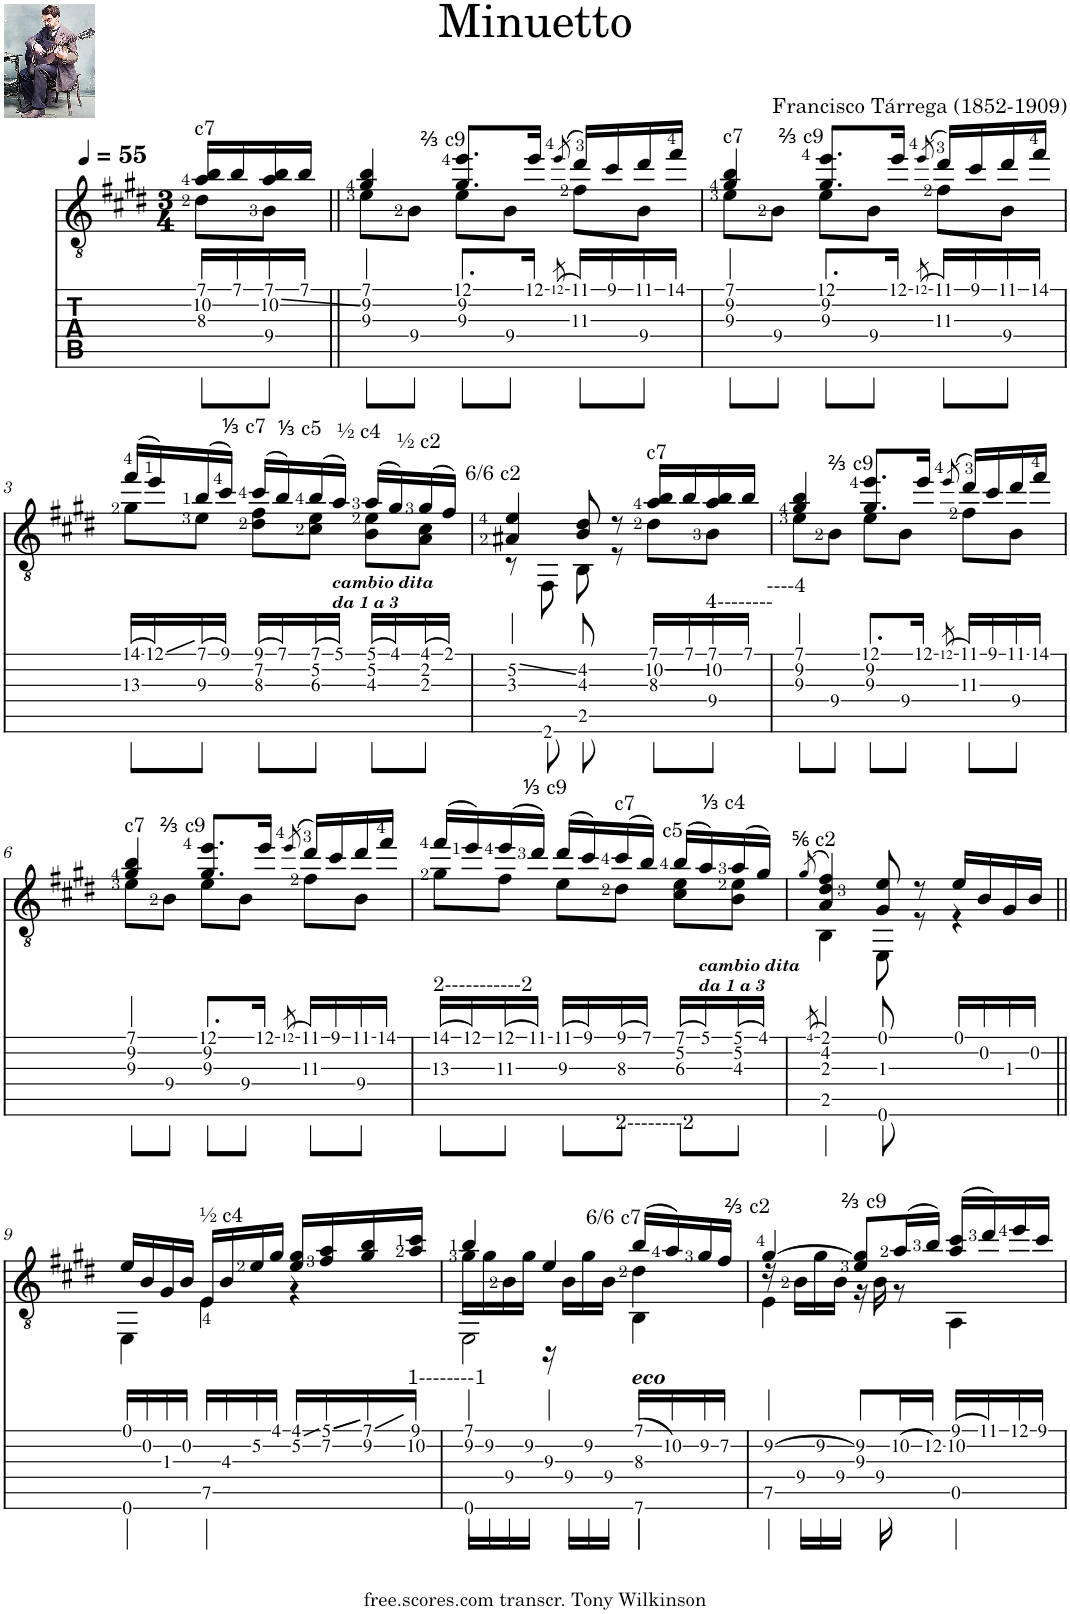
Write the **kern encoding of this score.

**kern	**kern
*part2	*part1
*staff2	*staff1
*I"Chitarra classica (Intavolatura)	*I"Classical Guitar
*stria6	*
*	*clefGv2
*k[f#c#g#d#]	*k[f#c#g#d#]
*M3/4	*M3/4
*MM55	*MM55
=	=
*^	*^
!	!	!LO:TX:a:t=c7	!
16a/ 16b/LL	8d#\L	16a/ 16b/LL	8d#\L
16b/	.	16b/	.
16a/ 16b/	8B\J	16a/ 16b/	8B\J
16b/JJ	.	16b/JJ	.
=1||	=1||	=1||	=1||
4g#/ 4b/	8e\L	4g#/ 4b/	8e\L
.	8B\J	.	8B\J
!	!	!LO:TX:a:t=⅔ c9	!
8.g#/ 8.ee/L	8e\L	8.g#/ 8.ee/L	8e\L
.	8B\J	.	8B\J
16ee/Jk	.	16ee/Jk	.
(8qee/	.	(8qee/	.
16dd#/LL)	8f#\L	16dd#/LL)	8f#\L
16cc#/	.	16cc#/	.
16dd#/	8B\J	16dd#/	8B\J
16ff#/JJ	.	16ff#/JJ	.
=2	=2	=2	=2
!	!	!LO:TX:a:t=c7	!
4g#/ 4b/	8e\L	4g#/ 4b/	8e\L
.	8B\J	.	8B\J
!	!	!LO:TX:a:t=⅔ c9	!
8.g#/ 8.ee/L	8e\L	8.g#/ 8.ee/L	8e\L
.	8B\J	.	8B\J
16ee/Jk	.	16ee/Jk	.
(8qee/	.	(8qee/	.
16dd#/LL)	8f#\L	16dd#/LL)	8f#\L
16cc#/	.	16cc#/	.
16dd#/	8B\J	16dd#/	8B\J
16ff#/JJ	.	16ff#/JJ	.
!!LO:LB:g=z	!!
=3	=3	=3	=3
(16ff#/LL	8g#\L	(16ff#/LL	8g#\L
16ee/)	.	16ee/)	.
(16b/	8e\J	(16b/	8e\J
16cc#/JJ)	.	16cc#/JJ)	.
!	!	!LO:TX:a:t=⅓ c7	!
(16cc#/LL	8d#\ 8f#\L	(16cc#/LL	8d#\ 8f#\L
16b/)	.	16b/)	.
!	!	!LO:TX:a:t=⅓ c5	!
(16b/	8c#\ 8e\J	(16b/	8c#\ 8e\J
!LO:TX:a:Bi:t=cambio dita	!	!	!
!LO:TX:a:t=da 1 a 3	!	!	!
16a/JJ)	.	16a/JJ)	.
!	!	!LO:TX:a:t=½ c4	!
(16a/LL	8B\ 8e\L	(16a/LL	8B\ 8e\L
16g#/)	.	16g#/)	.
!	!	!LO:TX:a:t=½ c2	!
(16g#/	8A\ 8c#\J	(16g#/	8A\ 8c#\J
16f#/JJ)	.	16f#/JJ)	.
=4	=4	=4	=4
!	!	!LO:TX:a:t=6/6 c2	!
4A#X/ 4e/	8r	4A#X/ 4e/	8r
.	8FF#\	.	8FF#\
8B/ 8d#/	8BB\	8B/ 8d#/	8BB\
8r	8r	8r	8r
!	!	!LO:TX:a:t=c7	!
16a/ 16b/LL	8d#\L	16a/ 16b/LL	8d#\L
16b/	.	16b/	.
!LO:TX:a:t=4--------	!	!	!
16a/ 16b/	8B\J	16a/ 16b/	8B\J
16b/JJ	.	16b/JJ	.
=5	=5	=5	=5
!LO:TX:a:t=----4	!	!	!
4g#/ 4b/	8e\L	4g#/ 4b/	8e\L
.	8B\J	.	8B\J
!	!	!LO:TX:a:t=⅔ c9	!
8.g#/ 8.ee/L	8e\L	8.g#/ 8.ee/L	8e\L
.	8B\J	.	8B\J
16ee/Jk	.	16ee/Jk	.
(8qee/	.	(8qee/	.
16dd#/LL)	8f#\L	16dd#/LL)	8f#\L
16cc#/	.	16cc#/	.
16dd#/	8B\J	16dd#/	8B\J
16ff#/JJ	.	16ff#/JJ	.
!!LO:LB:g=z	!!
=6	=6	=6	=6
!	!	!LO:TX:a:t=c7	!
4g#/ 4b/	8e\L	4g#/ 4b/	8e\L
.	8B\J	.	8B\J
!	!	!LO:TX:a:t=⅔ c9	!
8.g#/ 8.ee/L	8e\L	8.g#/ 8.ee/L	8e\L
.	8B\J	.	8B\J
16ee/Jk	.	16ee/Jk	.
(8qee/	.	(8qee/	.
16dd#/LL)	8f#\L	16dd#/LL)	8f#\L
16cc#/	.	16cc#/	.
16dd#/	8B\J	16dd#/	8B\J
16ff#/JJ	.	16ff#/JJ	.
=7	=7	=7	=7
!LO:TX:a:t=2-----------2	!	!	!
(16ff#/LL	8g#\L	(16ff#/LL	8g#\L
16ee/)	.	16ee/)	.
(16ee/	8f#\J	(16ee/	8f#\J
16dd#/JJ)	.	16dd#/JJ)	.
!	!	!LO:TX:a:t=⅓ c9	!
(16dd#/LL	8e\L	(16dd#/LL	8e\L
16cc#/)	.	16cc#/)	.
!	!	!LO:TX:a:t=c7	!
!LO:TX:a:t=2--------2	!	!	!
(16cc#/	8d#\J	(16cc#/	8d#\J
16b/JJ)	.	16b/JJ)	.
!	!	!LO:TX:a:t=c5	!
(16b/LL	8c#\ 8e\L	(16b/LL	8c#\ 8e\L
!LO:TX:a:Bi:t=cambio dita	!	!	!
!LO:TX:a:t=da 1 a 3	!	!	!
16a/)	.	16a/)	.
!	!	!LO:TX:a:t=⅓ c4	!
(16a/	8B\ 8e\J	(16a/	8B\ 8e\J
16g#/JJ)	.	16g#/JJ)	.
=8	=8	=8	=8
(8qg#/	.	(8qg#/	.
!	!	!LO:TX:a:t=⅚ c2	!
4A/ 4d#/ 4f#/)	4BB\	4A/ 4d#/ 4f#/)	4BB\
8G#/ 8e/	8EE\	8G#/ 8e/	8EE\
8r	8r	8r	8r
16e/LL	4r	16e/LL	4r
16B/	.	16B/	.
16G#/	.	16G#/	.
16B/JJ	.	16B/JJ	.
!!LO:LB:g=z	!!
=9||	=9||	=9||	=9||
16e/LL	4EE\	16e/LL	4EE\
16B/	.	16B/	.
16G#/	.	16G#/	.
16B/JJ	.	16B/JJ	.
!	!	!LO:TX:a:t=½ c4	!
16E/LL	4E\	16E/LL	4E\
16B/	.	16B/	.
16e/	.	16e/	.
16g#/JJ	.	16g#/JJ	.
16e/ 16g#/LL	4r	16e/ 16g#/LL	4r
16f#/ 16a/	.	16f#/ 16a/	.
16g#/ 16b/	.	16g#/ 16b/	.
!LO:TX:a:t=1--------1	!	!	!
16a/ 16cc#/JJ	.	16a/ 16cc#/JJ	.
=10	=10	=10	=10
*	*^	*	*^
4b/	2EE\	16g#\LL	4b/	2EE\	16g#\LL
.	.	16g#\	.	.	16g#\
.	.	16B\	.	.	16B\
.	.	16g#\JJ	.	.	16g#\JJ
4e/	.	16r	4e/	.	16r
.	.	16B\LL	.	.	16B\LL
.	.	16g#\	.	.	16g#\
.	.	16B\JJ	.	.	16B\JJ
!	!	!	!LO:TX:a:t=6/6 c7	!	!
!LO:TX:a:Bi:t=eco	!	!	!	!	!
(16b/LL	4BB\	4d#\	(16b/LL	4BB\	4d#\
16a/)	.	.	16a/)	.	.
16g#/	.	.	16g#/	.	.
16f#/JJ	.	.	16f#/JJ	.	.
=11	=11	=11	=11	=11	=11
!	!	!	!LO:TX:a:t=⅔ c2	!	!
[4g#/	16r	4E\	[4g#/	16r	4E\
.	16B\LL	.	.	16B\LL	.
.	16g#\	.	.	16g#\	.
.	16B\JJ	.	.	16B\JJ	.
8e/ 8g#/]L	16r	2ryy	8e/ 8g#/]L	16r	2ryy
!	!	!	!	!LO:TX:a:t=⅔ c9	!
.	16B\	.	.	16B\	.
(16a/L	8r	.	(16a/L	8r	.
16b/JJ)	.	.	16b/JJ)	.	.
(16a/ 16cc#/LL	4AA\	.	(16a/ 16cc#/LL	4AA\	.
16dd#/)	.	.	16dd#/)	.	.
16ee/	.	.	16ee/	.	.
16cc#/JJ	.	.	16cc#/JJ	.	.
*v	*v	*v	*	*	*
*	*v	*v	*v
=	=
*-	*-
